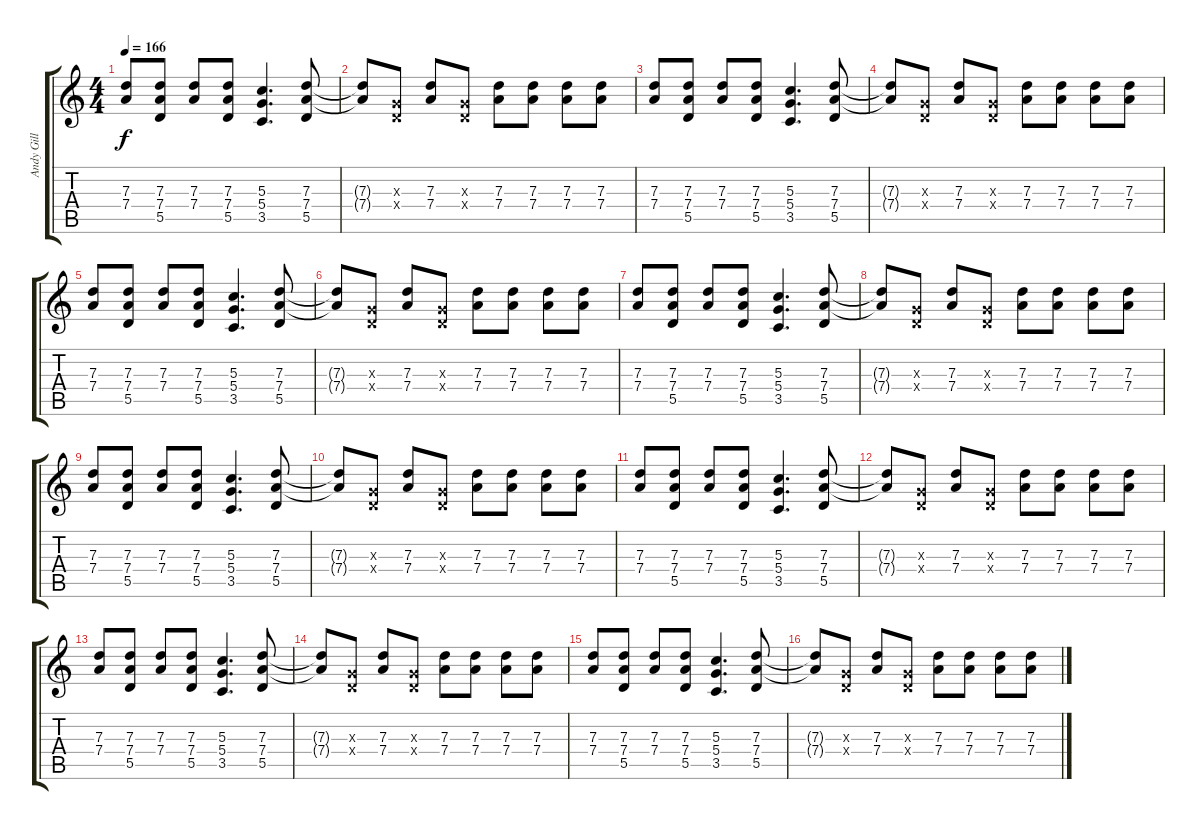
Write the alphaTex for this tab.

\track ("Andy Gill" "Andy Gill") {instrument electricguitarclean}
\staff {score tabs}
\tuning (E4 B3 G3 D3 A2 E2) {hide}
\ts (4 4)
\tempo 166
\clef g2
\ks c
(7.3 7.4).8{dy f} (7.3 7.4 5.5).8 (7.3 7.4).8 (7.3 7.4 5.5).8 (5.3 5.4 3.5).4{d} (7.3 7.4 5.5).8 |
(7.3{t} 7.4{t}).8 (0.3{x} 0.4{x}).8 (7.3 7.4).8 (0.3{x} 0.4{x}).8 (7.3 7.4).8 (7.3 7.4).8 (7.3 7.4).8 (7.3 7.4).8 |
(7.3 7.4).8 (7.3 7.4 5.5).8 (7.3 7.4).8 (7.3 7.4 5.5).8 (5.3 5.4 3.5).4{d} (7.3 7.4 5.5).8 |
(7.3{t} 7.4{t}).8 (0.3{x} 0.4{x}).8 (7.3 7.4).8 (0.3{x} 0.4{x}).8 (7.3 7.4).8 (7.3 7.4).8 (7.3 7.4).8 (7.3 7.4).8 |
(7.3 7.4).8 (7.3 7.4 5.5).8 (7.3 7.4).8 (7.3 7.4 5.5).8 (5.3 5.4 3.5).4{d} (7.3 7.4 5.5).8 |
(7.3{t} 7.4{t}).8 (0.3{x} 0.4{x}).8 (7.3 7.4).8 (0.3{x} 0.4{x}).8 (7.3 7.4).8 (7.3 7.4).8 (7.3 7.4).8 (7.3 7.4).8 |
(7.3 7.4).8 (7.3 7.4 5.5).8 (7.3 7.4).8 (7.3 7.4 5.5).8 (5.3 5.4 3.5).4{d} (7.3 7.4 5.5).8 |
(7.3{t} 7.4{t}).8 (0.3{x} 0.4{x}).8 (7.3 7.4).8 (0.3{x} 0.4{x}).8 (7.3 7.4).8 (7.3 7.4).8 (7.3 7.4).8 (7.3 7.4).8 |
(7.3 7.4).8 (7.3 7.4 5.5).8 (7.3 7.4).8 (7.3 7.4 5.5).8 (5.3 5.4 3.5).4{d} (7.3 7.4 5.5).8 |
(7.3{t} 7.4{t}).8 (0.3{x} 0.4{x}).8 (7.3 7.4).8 (0.3{x} 0.4{x}).8 (7.3 7.4).8 (7.3 7.4).8 (7.3 7.4).8 (7.3 7.4).8 |
(7.3 7.4).8 (7.3 7.4 5.5).8 (7.3 7.4).8 (7.3 7.4 5.5).8 (5.3 5.4 3.5).4{d} (7.3 7.4 5.5).8 |
(7.3{t} 7.4{t}).8 (0.3{x} 0.4{x}).8 (7.3 7.4).8 (0.3{x} 0.4{x}).8 (7.3 7.4).8 (7.3 7.4).8 (7.3 7.4).8 (7.3 7.4).8 |
(7.3 7.4).8 (7.3 7.4 5.5).8 (7.3 7.4).8 (7.3 7.4 5.5).8 (5.3 5.4 3.5).4{d} (7.3 7.4 5.5).8 |
(7.3{t} 7.4{t}).8 (0.3{x} 0.4{x}).8 (7.3 7.4).8 (0.3{x} 0.4{x}).8 (7.3 7.4).8 (7.3 7.4).8 (7.3 7.4).8 (7.3 7.4).8 |
(7.3 7.4).8 (7.3 7.4 5.5).8 (7.3 7.4).8 (7.3 7.4 5.5).8 (5.3 5.4 3.5).4{d} (7.3 7.4 5.5).8 |
(7.3{t} 7.4{t}).8 (0.3{x} 0.4{x}).8 (7.3 7.4).8 (0.3{x} 0.4{x}).8 (7.3 7.4).8 (7.3 7.4).8 (7.3 7.4).8 (7.3 7.4).8
